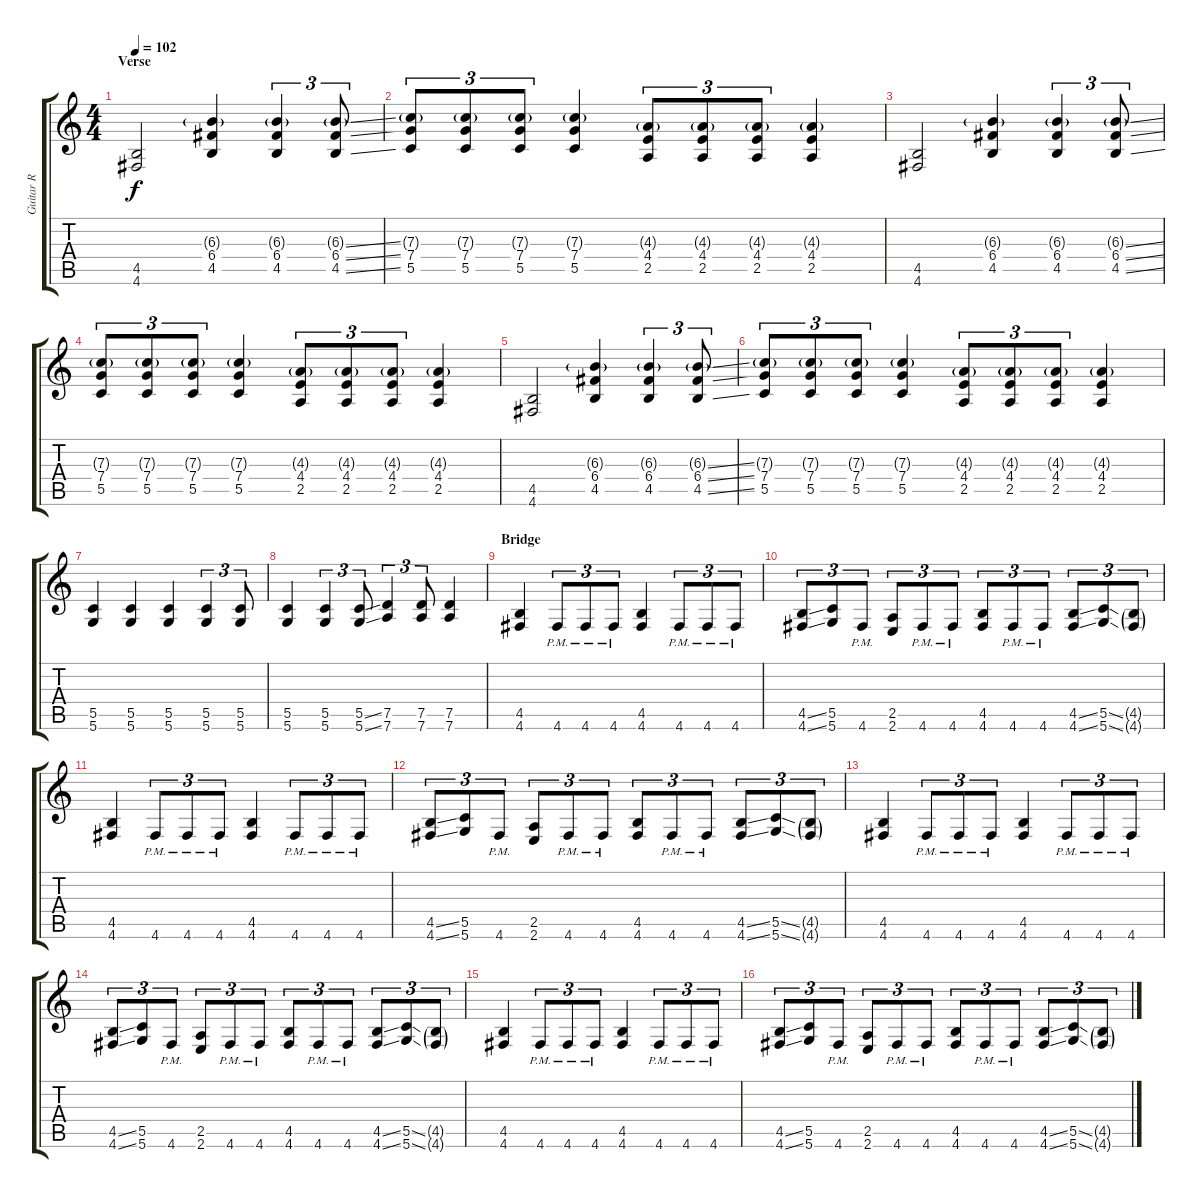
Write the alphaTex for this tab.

\track ("Guitar R" "Guitar R") {instrument distortionguitar}
\staff {score tabs}
\tuning (D4 A3 F3 C3 G2 D2) {hide}
\ts (4 4)
\section ("" "Verse")
\tempo 102
\clef g2
\ks c
(4.5 4.6).2{dy f} (6.3{g} 6.4 4.5).4 (6.3{g} 6.4 4.5).4{tu (3 2)} (6.3{ss g} 6.4{ss} 4.5{ss}).8{tu (3 2)} |
(7.3{g} 7.4 5.5).8{tu (3 2)} (7.3{g} 7.4 5.5).8{tu (3 2)} (7.3{g} 7.4 5.5).8{tu (3 2)} (7.3{g} 7.4 5.5).4 (4.3{g} 4.4 2.5).8{tu (3 2)} (4.3{g} 4.4 2.5).8{tu (3 2)} (4.3{g} 4.4 2.5).8{tu (3 2)} (4.3{g} 4.4 2.5).4 |
(4.5 4.6).2 (6.3{g} 6.4 4.5).4 (6.3{g} 6.4 4.5).4{tu (3 2)} (6.3{ss g} 6.4{ss} 4.5{ss}).8{tu (3 2)} |
(7.3{g} 7.4 5.5).8{tu (3 2)} (7.3{g} 7.4 5.5).8{tu (3 2)} (7.3{g} 7.4 5.5).8{tu (3 2)} (7.3{g} 7.4 5.5).4 (4.3{g} 4.4 2.5).8{tu (3 2)} (4.3{g} 4.4 2.5).8{tu (3 2)} (4.3{g} 4.4 2.5).8{tu (3 2)} (4.3{g} 4.4 2.5).4 |
(4.5 4.6).2 (6.3{g} 6.4 4.5).4 (6.3{g} 6.4 4.5).4{tu (3 2)} (6.3{ss g} 6.4{ss} 4.5{ss}).8{tu (3 2)} |
(7.3{g} 7.4 5.5).8{tu (3 2)} (7.3{g} 7.4 5.5).8{tu (3 2)} (7.3{g} 7.4 5.5).8{tu (3 2)} (7.3{g} 7.4 5.5).4 (4.3{g} 4.4 2.5).8{tu (3 2)} (4.3{g} 4.4 2.5).8{tu (3 2)} (4.3{g} 4.4 2.5).8{tu (3 2)} (4.3{g} 4.4 2.5).4 |
(5.5 5.6).4 (5.5 5.6).4 (5.5 5.6).4 (5.5 5.6).4{tu (3 2)} (5.5 5.6).8{tu (3 2)} |
(5.5 5.6).4 (5.5 5.6).4{tu (3 2)} (5.5{ss} 5.6{ss}).8{tu (3 2)} (7.5 7.6).4{tu (3 2)} (7.5 7.6).8{tu (3 2)} (7.5 7.6).4 |
\section ("" "Bridge")
(4.5 4.6).4 4.6{pm}.8{tu (3 2)} 4.6{pm}.8{tu (3 2)} 4.6{pm}.8{tu (3 2)} (4.5 4.6).4 4.6{pm}.8{tu (3 2)} 4.6{pm}.8{tu (3 2)} 4.6{pm}.8{tu (3 2)} |
(4.5{ss} 4.6{ss}).8{tu (3 2)} (5.5 5.6).8{tu (3 2)} 4.6{pm}.8{tu (3 2)} (2.5 2.6).8{tu (3 2)} 4.6{pm}.8{tu (3 2)} 4.6{pm}.8{tu (3 2)} (4.5 4.6).8{tu (3 2)} 4.6{pm}.8{tu (3 2)} 4.6{pm}.8{tu (3 2)} (4.5{ss} 4.6{ss}).8{tu (3 2)} (5.5{ss} 5.6{ss}).8{tu (3 2)} (4.5{g} 4.6{g}).8{tu (3 2)} |
(4.5 4.6).4 4.6{pm}.8{tu (3 2)} 4.6{pm}.8{tu (3 2)} 4.6{pm}.8{tu (3 2)} (4.5 4.6).4 4.6{pm}.8{tu (3 2)} 4.6{pm}.8{tu (3 2)} 4.6{pm}.8{tu (3 2)} |
(4.5{ss} 4.6{ss}).8{tu (3 2)} (5.5 5.6).8{tu (3 2)} 4.6{pm}.8{tu (3 2)} (2.5 2.6).8{tu (3 2)} 4.6{pm}.8{tu (3 2)} 4.6{pm}.8{tu (3 2)} (4.5 4.6).8{tu (3 2)} 4.6{pm}.8{tu (3 2)} 4.6{pm}.8{tu (3 2)} (4.5{ss} 4.6{ss}).8{tu (3 2)} (5.5{ss} 5.6{ss}).8{tu (3 2)} (4.5{g} 4.6{g}).8{tu (3 2)} |
(4.5 4.6).4 4.6{pm}.8{tu (3 2)} 4.6{pm}.8{tu (3 2)} 4.6{pm}.8{tu (3 2)} (4.5 4.6).4 4.6{pm}.8{tu (3 2)} 4.6{pm}.8{tu (3 2)} 4.6{pm}.8{tu (3 2)} |
(4.5{ss} 4.6{ss}).8{tu (3 2)} (5.5 5.6).8{tu (3 2)} 4.6{pm}.8{tu (3 2)} (2.5 2.6).8{tu (3 2)} 4.6{pm}.8{tu (3 2)} 4.6{pm}.8{tu (3 2)} (4.5 4.6).8{tu (3 2)} 4.6{pm}.8{tu (3 2)} 4.6{pm}.8{tu (3 2)} (4.5{ss} 4.6{ss}).8{tu (3 2)} (5.5{ss} 5.6{ss}).8{tu (3 2)} (4.5{g} 4.6{g}).8{tu (3 2)} |
(4.5 4.6).4 4.6{pm}.8{tu (3 2)} 4.6{pm}.8{tu (3 2)} 4.6{pm}.8{tu (3 2)} (4.5 4.6).4 4.6{pm}.8{tu (3 2)} 4.6{pm}.8{tu (3 2)} 4.6{pm}.8{tu (3 2)} |
(4.5{ss} 4.6{ss}).8{tu (3 2)} (5.5 5.6).8{tu (3 2)} 4.6{pm}.8{tu (3 2)} (2.5 2.6).8{tu (3 2)} 4.6{pm}.8{tu (3 2)} 4.6{pm}.8{tu (3 2)} (4.5 4.6).8{tu (3 2)} 4.6{pm}.8{tu (3 2)} 4.6{pm}.8{tu (3 2)} (4.5{ss} 4.6{ss}).8{tu (3 2)} (5.5{ss} 5.6{ss}).8{tu (3 2)} (4.5{g} 4.6{g}).8{tu (3 2)}
